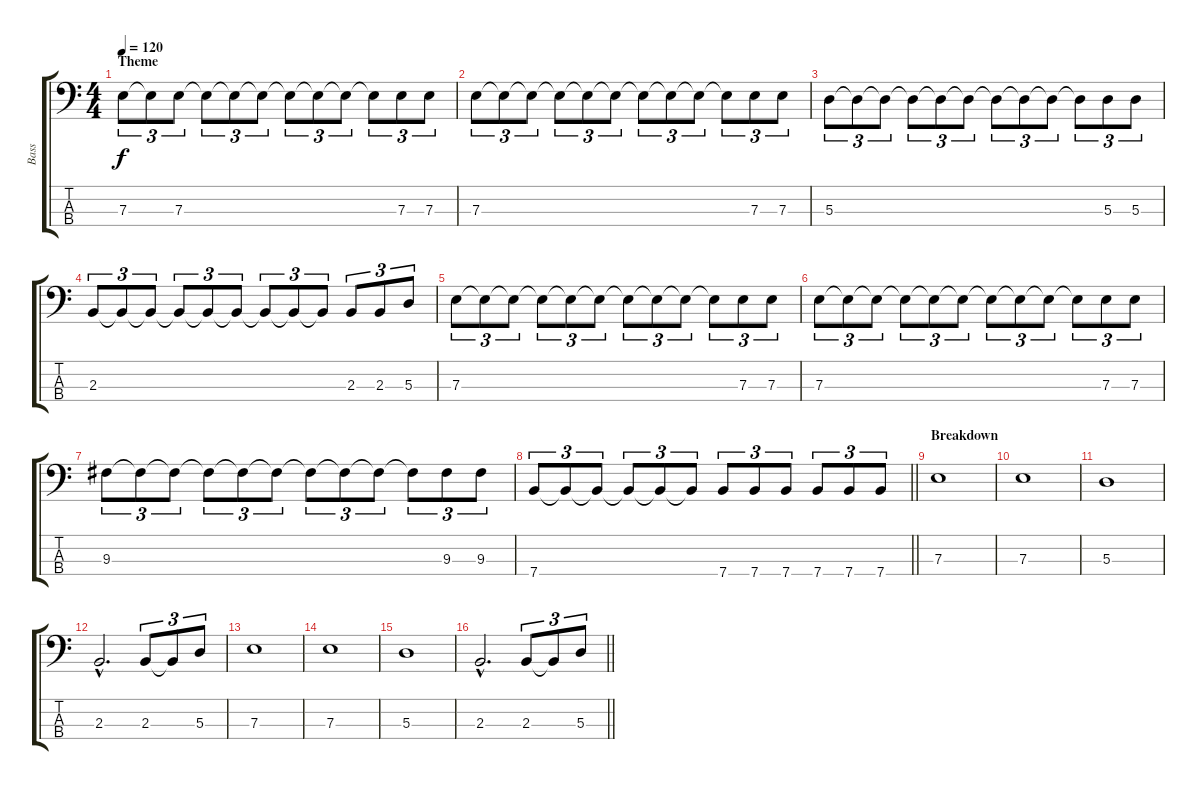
\track ("Bass" "Bass") {instrument electricbassfinger}
\staff {score tabs}
\tuning (G2 D2 A1 E1) {hide}
\ts (4 4)
\section ("" "Theme")
\tempo 120
\clef f4
\ks c
7.3.8{tu (3 2) dy f} 7.3{t}.8{tu (3 2)} 7.3.8{tu (3 2)} 7.3{t}.8{tu (3 2)} 7.3{t}.8{tu (3 2)} 7.3{t}.8{tu (3 2)} 7.3{t}.8{tu (3 2)} 7.3{t}.8{tu (3 2)} 7.3{t}.8{tu (3 2)} 7.3{t}.8{tu (3 2)} 7.3.8{tu (3 2)} 7.3.8{tu (3 2)} |
7.3.8{tu (3 2)} 7.3{t}.8{tu (3 2)} 7.3{t}.8{tu (3 2)} 7.3{t}.8{tu (3 2)} 7.3{t}.8{tu (3 2)} 7.3{t}.8{tu (3 2)} 7.3{t}.8{tu (3 2)} 7.3{t}.8{tu (3 2)} 7.3{t}.8{tu (3 2)} 7.3{t}.8{tu (3 2)} 7.3.8{tu (3 2)} 7.3.8{tu (3 2)} |
5.3.8{tu (3 2)} 5.3{t}.8{tu (3 2)} 5.3{t}.8{tu (3 2)} 5.3{t}.8{tu (3 2)} 5.3{t}.8{tu (3 2)} 5.3{t}.8{tu (3 2)} 5.3{t}.8{tu (3 2)} 5.3{t}.8{tu (3 2)} 5.3{t}.8{tu (3 2)} 5.3{t}.8{tu (3 2)} 5.3.8{tu (3 2)} 5.3.8{tu (3 2)} |
2.3.8{tu (3 2)} 2.3{t}.8{tu (3 2)} 2.3{t}.8{tu (3 2)} 2.3{t}.8{tu (3 2)} 2.3{t}.8{tu (3 2)} 2.3{t}.8{tu (3 2)} 2.3{t}.8{tu (3 2)} 2.3{t}.8{tu (3 2)} 2.3{t}.8{tu (3 2)} 2.3.8{tu (3 2)} 2.3.8{tu (3 2)} 5.3.8{tu (3 2)} |
7.3.8{tu (3 2)} 7.3{t}.8{tu (3 2)} 7.3{t}.8{tu (3 2)} 7.3{t}.8{tu (3 2)} 7.3{t}.8{tu (3 2)} 7.3{t}.8{tu (3 2)} 7.3{t}.8{tu (3 2)} 7.3{t}.8{tu (3 2)} 7.3{t}.8{tu (3 2)} 7.3{t}.8{tu (3 2)} 7.3.8{tu (3 2)} 7.3.8{tu (3 2)} |
7.3.8{tu (3 2)} 7.3{t}.8{tu (3 2)} 7.3{t}.8{tu (3 2)} 7.3{t}.8{tu (3 2)} 7.3{t}.8{tu (3 2)} 7.3{t}.8{tu (3 2)} 7.3{t}.8{tu (3 2)} 7.3{t}.8{tu (3 2)} 7.3{t}.8{tu (3 2)} 7.3{t}.8{tu (3 2)} 7.3.8{tu (3 2)} 7.3.8{tu (3 2)} |
9.3.8{tu (3 2)} 9.3{t}.8{tu (3 2)} 9.3{t}.8{tu (3 2)} 9.3{t}.8{tu (3 2)} 9.3{t}.8{tu (3 2)} 9.3{t}.8{tu (3 2)} 9.3{t}.8{tu (3 2)} 9.3{t}.8{tu (3 2)} 9.3{t}.8{tu (3 2)} 9.3{t}.8{tu (3 2)} 9.3.8{tu (3 2)} 9.3.8{tu (3 2)} |
\barLineRight lightlight
7.4.8{tu (3 2)} 7.4{t}.8{tu (3 2)} 7.4{t}.8{tu (3 2)} 7.4{t}.8{tu (3 2)} 7.4{t}.8{tu (3 2)} 7.4{t}.8{tu (3 2)} 7.4.8{tu (3 2)} 7.4.8{tu (3 2)} 7.4.8{tu (3 2)} 7.4.8{tu (3 2)} 7.4.8{tu (3 2)} 7.4.8{tu (3 2)} |
\section ("" "Breakdown")
7.3.1 |
7.3.1 |
5.3.1 |
2.3{hac}.2{d} 2.3.8{tu (3 2)} 2.3{t}.8{tu (3 2)} 5.3.8{tu (3 2)} |
7.3.1 |
7.3.1 |
5.3.1 |
\barLineRight lightlight
2.3{hac}.2{d} 2.3.8{tu (3 2)} 2.3{t}.8{tu (3 2)} 5.3.8{tu (3 2)}
